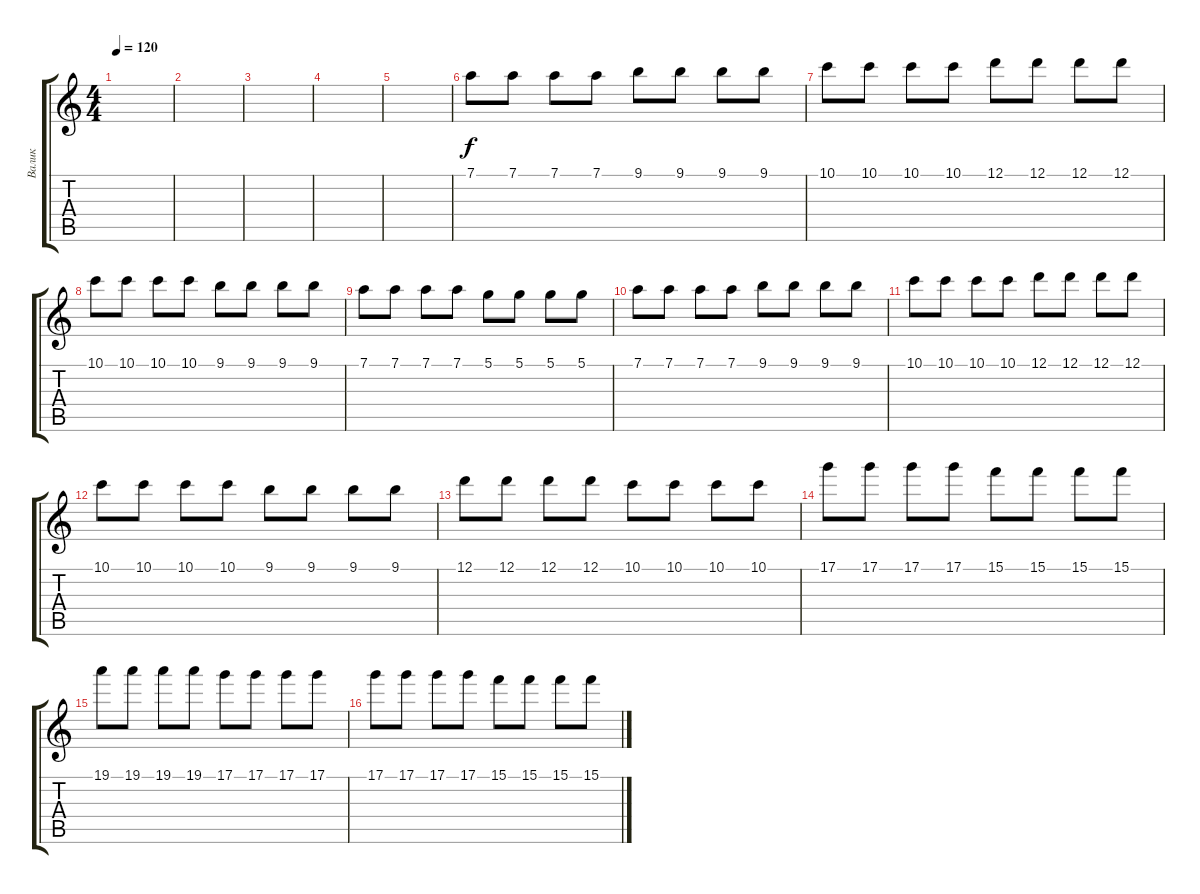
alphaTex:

\track ("Валик" "Валик") {instrument distortionguitar}
\staff {score tabs}
\tuning (D4 A3 F3 C3 G2 C2) {hide}
\ts (4 4)
\tempo 120
\clef g2
\ks c
|
|
|
|
|
7.1.8 7.1.8 7.1.8 7.1.8 9.1.8 9.1.8 9.1.8 9.1.8 |
10.1.8 10.1.8 10.1.8 10.1.8 12.1.8 12.1.8 12.1.8 12.1.8 |
10.1.8 10.1.8 10.1.8 10.1.8 9.1.8 9.1.8 9.1.8 9.1.8 |
7.1.8 7.1.8 7.1.8 7.1.8 5.1.8 5.1.8 5.1.8 5.1.8 |
7.1.8 7.1.8 7.1.8 7.1.8 9.1.8 9.1.8 9.1.8 9.1.8 |
10.1.8 10.1.8 10.1.8 10.1.8 12.1.8 12.1.8 12.1.8 12.1.8 |
10.1.8 10.1.8 10.1.8 10.1.8 9.1.8 9.1.8 9.1.8 9.1.8 |
12.1.8 12.1.8 12.1.8 12.1.8 10.1.8 10.1.8 10.1.8 10.1.8 |
17.1.8 17.1.8 17.1.8 17.1.8 15.1.8 15.1.8 15.1.8 15.1.8 |
19.1.8 19.1.8 19.1.8 19.1.8 17.1.8 17.1.8 17.1.8 17.1.8 |
17.1.8 17.1.8 17.1.8 17.1.8 15.1.8 15.1.8 15.1.8 15.1.8
